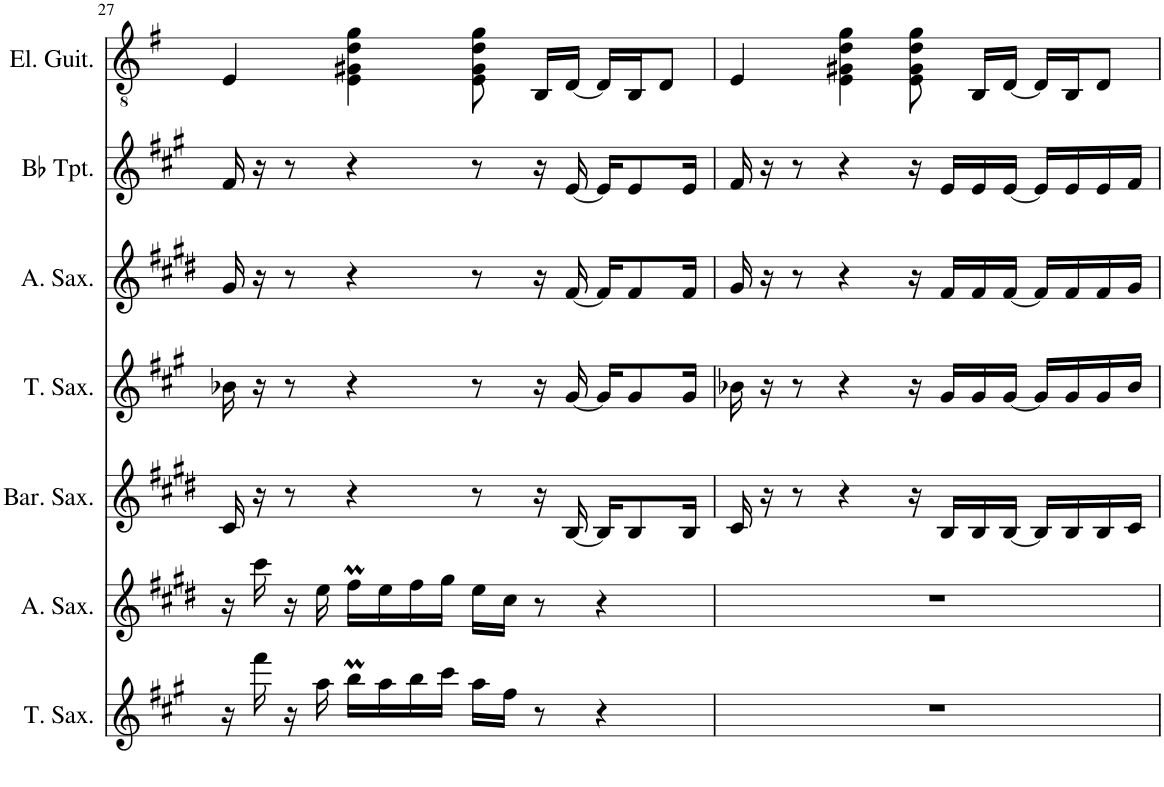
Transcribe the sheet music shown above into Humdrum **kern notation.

**kern	**kern	**kern	**kern	**kern	**kern	**kern
*part7	*part6	*part5	*part4	*part3	*part2	*part1
*staff7	*staff6	*staff5	*staff4	*staff3	*staff2	*staff1
*I"Lead Tenor Saxophone	*I"Lead Alto Saxophone	*I"Baritone Saxophone	*I"Tenor Saxophone	*I"Alto Saxophone	*I"Bb Trumpet	*I"Electric Guitar
*I'T. Sax.	*I'A. Sax.	*I'Bar. Sax.	*I'T. Sax.	*I'A. Sax.	*I'Bb Tpt.	*I'El. Guit.
!!LO:PB:g=z
*clefG2	*clefG2	*clefG2	*clefG2	*clefG2	*clefG2	*clefGv2
*Trd8c14	*Trd5c9	*Trd12c21	*Trd8c14	*Trd5c9	*Trd1c2	*
*k[f#c#g#]	*k[f#c#g#d#]	*k[f#c#g#d#]	*k[f#c#g#]	*k[f#c#g#d#]	*k[f#c#g#]	*k[f#]
*M4/4	*M4/4	*M4/4	*M4/4	*M4/4	*M4/4	*M4/4
=27	=27	=27	=27	=27	=27	=27
16r	16r	16c#/	16b-X\	16g#/	16f#/	4E/
16fff#\	16ccc#\	16r	16r	16r	16r	.
16r	16r	8r	8r	8r	8r	.
16aa\	16ee\	.	.	.	.	.
16bbM\LL	16ff#M\LL	4r	4r	4r	4r	4E\ 4G#X\ 4d\ 4g\
16aa\	16ee\	.	.	.	.	.
16bb\	16ff#\	.	.	.	.	.
16ccc#\JJ	16gg#\JJ	.	.	.	.	.
16aa\LL	16ee\LL	8r	8r	8r	8r	8E\ 8G#\ 8d\ 8g\
16ff#\JJ	16cc#\JJ	.	.	.	.	.
8r	8r	16r	16r	16r	16r	16BB/LL
.	.	[16B/	[16g#/	[16f#/	[16e/	[16D/JJ
4r	4r	16B/KL]	16g#/KL]	16f#/KL]	16e/KL]	16D/LL]
.	.	8B/	8g#/	8f#/	8e/	16BB/J
.	.	.	.	.	.	8D/J
.	.	16B/Jk	16g#/Jk	16f#/Jk	16e/Jk	.
=28	=28	=28	=28	=28	=28	=28
1r	1r	16c#/	16b-X\	16g#/	16f#/	4E/
.	.	16r	16r	16r	16r	.
.	.	8r	8r	8r	8r	.
.	.	4r	4r	4r	4r	4E\ 4G#X\ 4d\ 4g\
.	.	16r	16r	16r	16r	8E\ 8G#\ 8d\ 8g\
.	.	16B/LL	16g#/LL	16f#/LL	16e/LL	.
.	.	16B/	16g#/	16f#/	16e/	16BB/LL
.	.	[16B/JJ	[16g#/JJ	[16f#/JJ	[16e/JJ	[16D/JJ
.	.	16B/LL]	16g#/LL]	16f#/LL]	16e/LL]	16D/LL]
.	.	16B/	16g#/	16f#/	16e/	16BB/J
.	.	16B/	16g#/	16f#/	16e/	8D/J
.	.	16c#/JJ	16b-/JJ	16g#/JJ	16f#/JJ	.
=	=	=	=	=	=	=
*-	*-	*-	*-	*-	*-	*-
